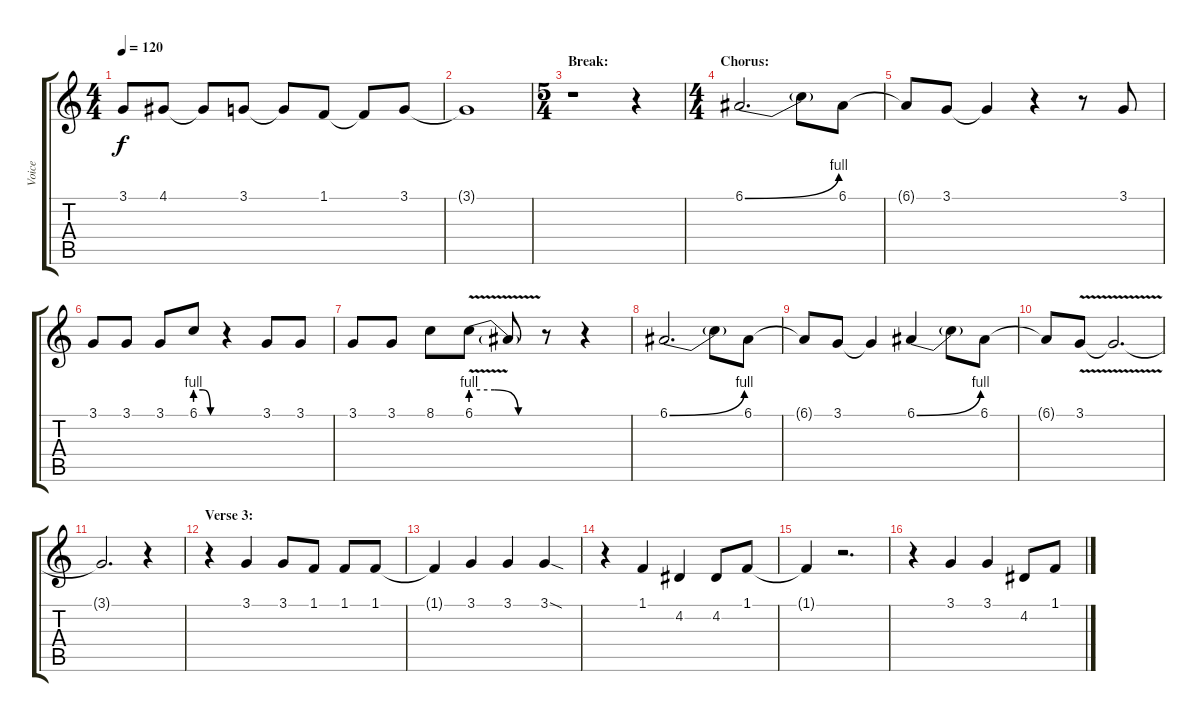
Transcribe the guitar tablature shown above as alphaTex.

\track ("Voice" "Voice") {instrument oboe}
\staff {score tabs}
\tuning (E4 B3 G3 D3 A2 E2) {hide}
\ts (4 4)
\tempo 120
\clef g2
\ks c
3.1{t}.8{dy f} 4.1.8 4.1{t}.8 3.1.8 3.1{t}.8 1.1.8 1.1{t}.8 3.1.8 |
3.1{t}.1 |
\ts (5 4)
\section ("" "Break:")
r.1 r.4 |
\ts (4 4)
\section ("" "Chorus:")
6.1{be (bend 0 0 60 4)}.2{d} 6.1{t}.8 6.1.8 |
6.1{t}.8 3.1.8 3.1{t}.4 r.4 r.8 3.1.8 |
3.1.8 3.1.8 3.1.8 6.1{be (custom 0 4 20 4 40 0 60 0)}.8 r.4 3.1.8 3.1.8 |
3.1.8 3.1.8 8.1.8 6.1{be (custom 0 4 20 4 40 0 60 0) v}.8 6.1{t}.8 r.8 r.4 |
6.1{be (bend 0 0 60 4)}.2{d} 6.1{t}.8 6.1.8 |
6.1{t}.8 3.1.8 3.1{t}.4 6.1{be (bend 0 0 60 4)}.4 6.1{t}.8 6.1.8 |
6.1{t}.8 3.1{v}.8 3.1{t}.2{d} |
3.1{t}.2{d} r.4 |
\section ("" "Verse 3:")
r.4 3.1.4 3.1.8 1.1.8 1.1.8 1.1.8 |
1.1{t}.4 3.1.4 3.1.4 3.1{sod}.4 |
r.4 1.1.4 4.2.4 4.2.8 1.1.8 |
1.1{t}.4 r.2{d} |
r.4 3.1.4 3.1.4 4.2.8 1.1.8
